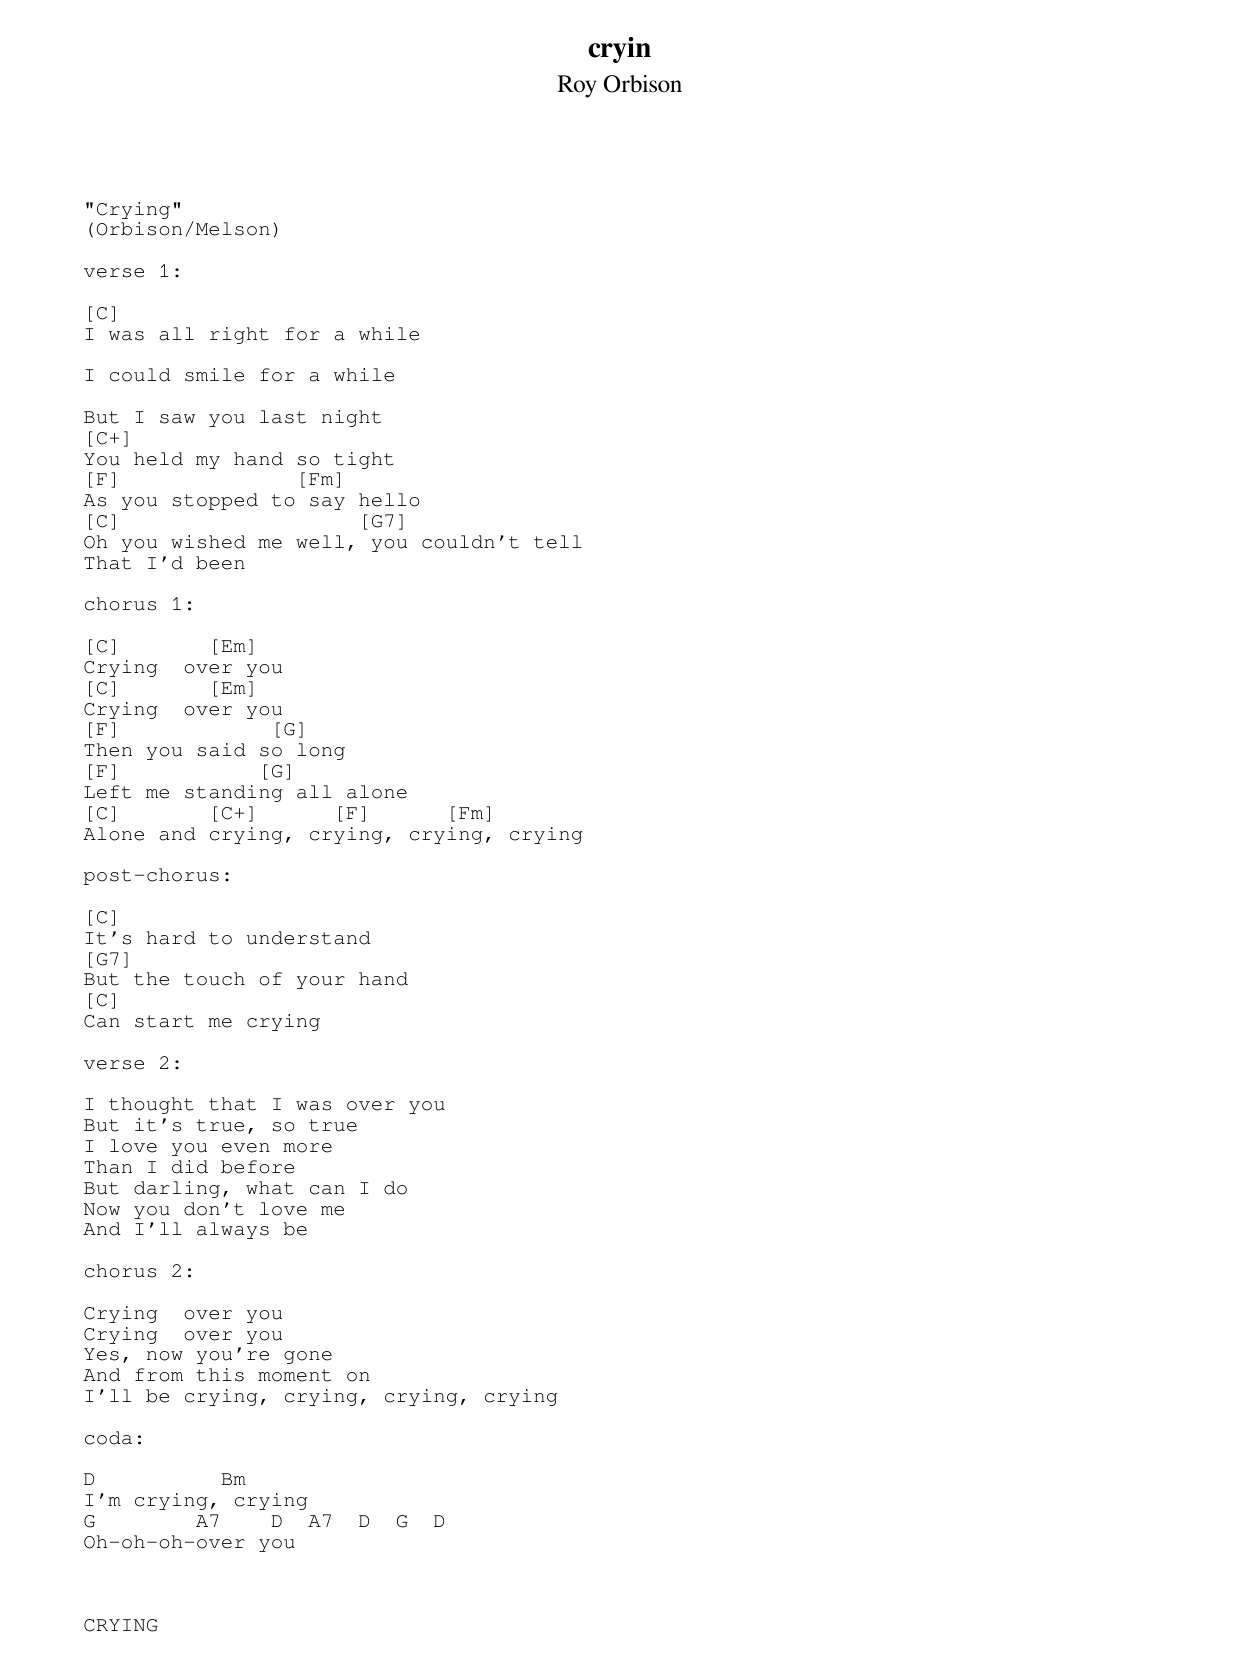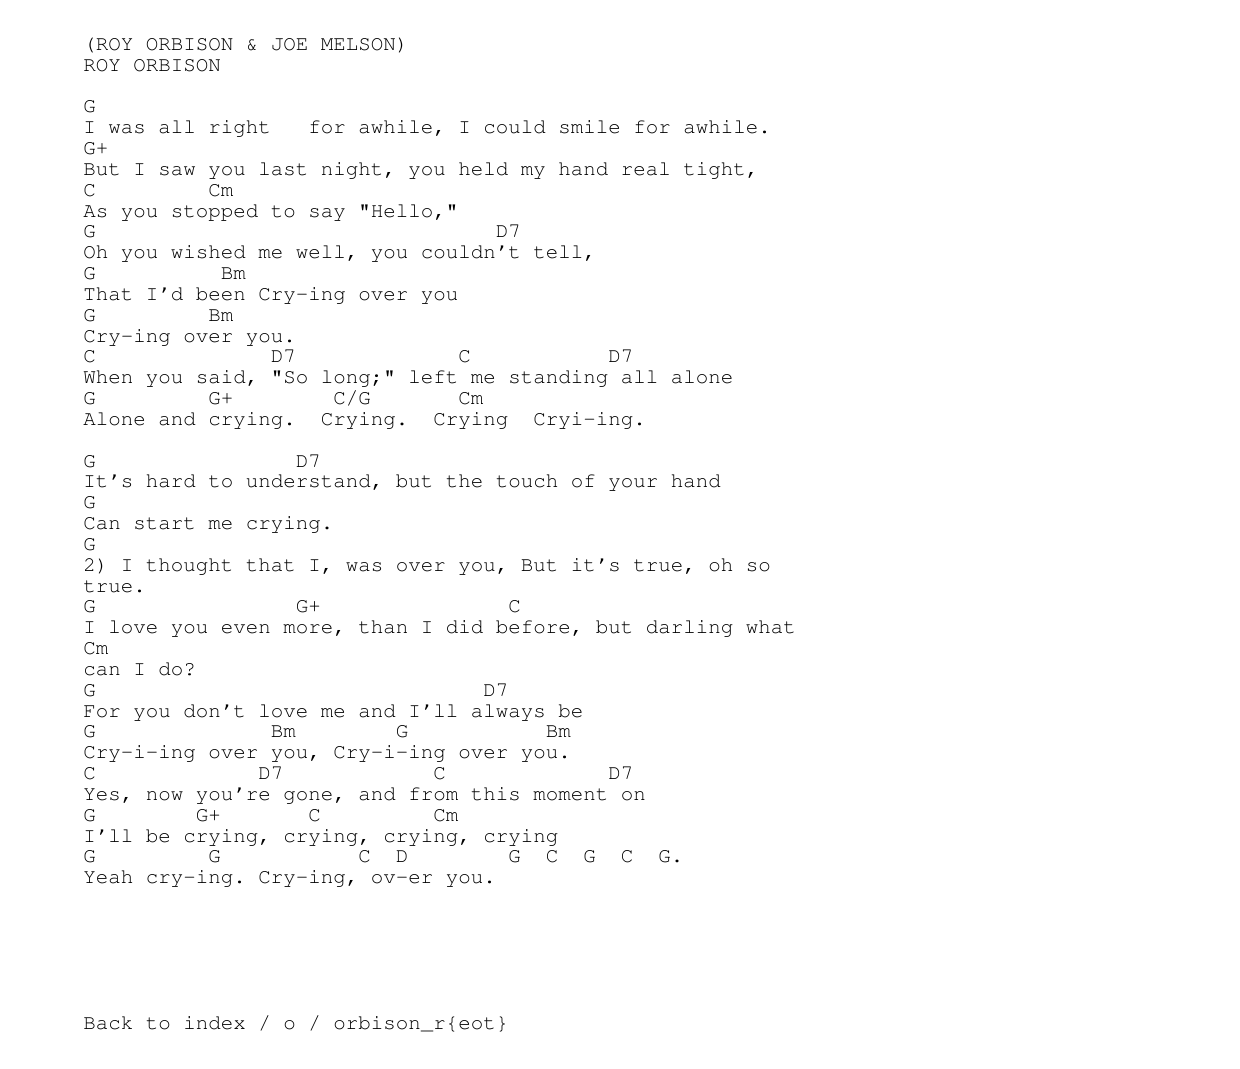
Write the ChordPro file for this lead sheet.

{t:cryin}
{st:Roy Orbison}
{sot}


"Crying"
(Orbison/Melson)

verse 1:

[C]
I was all right for a while

I could smile for a while

But I saw you last night
[C+]
You held my hand so tight
[F]              [Fm]
As you stopped to say hello
[C]                   [G7]
Oh you wished me well, you couldn't tell
That I'd been

chorus 1:

[C]       [Em]
Crying  over you
[C]       [Em]
Crying  over you
[F]            [G]
Then you said so long
[F]           [G]
Left me standing all alone
[C]       [C+]      [F]      [Fm]
Alone and crying, crying, crying, crying

post-chorus:

[C]
It's hard to understand
[G7]
But the touch of your hand
[C]
Can start me crying

verse 2:

I thought that I was over you
But it's true, so true
I love you even more
Than I did before
But darling, what can I do
Now you don't love me
And I'll always be

chorus 2:

Crying  over you
Crying  over you
Yes, now you're gone
And from this moment on
I'll be crying, crying, crying, crying

coda:

D          Bm
I'm crying, crying
G        A7    D  A7  D  G  D
Oh-oh-oh-over you



CRYING

(ROY ORBISON & JOE MELSON)
ROY ORBISON

G
I was all right   for awhile, I could smile for awhile.
G+
But I saw you last night, you held my hand real tight,
C         Cm
As you stopped to say "Hello,"
G                                D7
Oh you wished me well, you couldn't tell,
G          Bm
That I'd been Cry-ing over you
G         Bm
Cry-ing over you.
C              D7             C           D7
When you said, "So long;" left me standing all alone
G         G+        C/G       Cm
Alone and crying.  Crying.  Crying  Cryi-ing.

G                D7
It's hard to understand, but the touch of your hand
G
Can start me crying.
G
2) I thought that I, was over you, But it's true, oh so
true.
G                G+               C
I love you even more, than I did before, but darling what
Cm
can I do?
G                               D7
For you don't love me and I'll always be
G              Bm        G           Bm
Cry-i-ing over you, Cry-i-ing over you.
C             D7            C             D7
Yes, now you're gone, and from this moment on
G        G+       C         Cm
I'll be crying, crying, crying, crying
G         G           C  D        G  C  G  C  G.
Yeah cry-ing. Cry-ing, ov-er you.






Back to index / o / orbison_r{eot}
